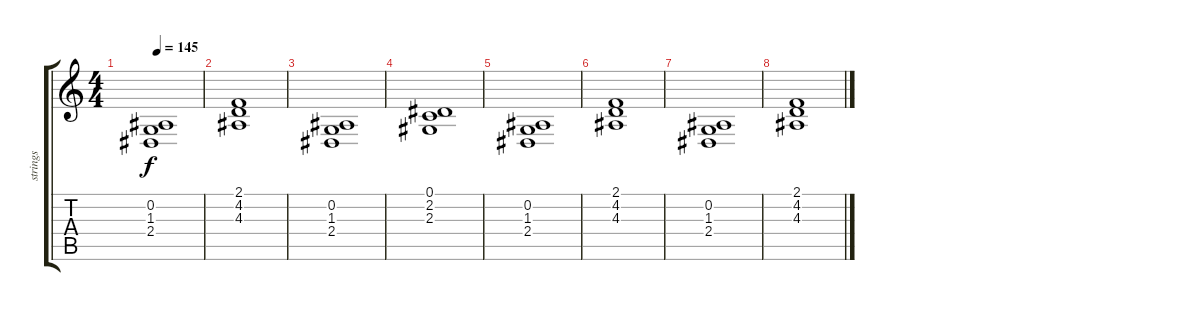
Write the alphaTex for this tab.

\track ("strings" "strings") {instrument pad2warm}
\staff {score tabs}
\tuning (Eb4 Bb3 Gb3 Db3 Ab2 Eb2) {hide}
\ts (4 4)
\tempo 145
\clef g2
\ks c
(0.2 1.3 2.4).1{dy f} |
(2.1 4.2 4.3).1 |
(0.2 1.3 2.4).1 |
(0.1 2.2 2.3).1 |
(0.2 1.3 2.4).1 |
(2.1 4.2 4.3).1 |
(0.2 1.3 2.4).1 |
(2.1 4.2 4.3).1
